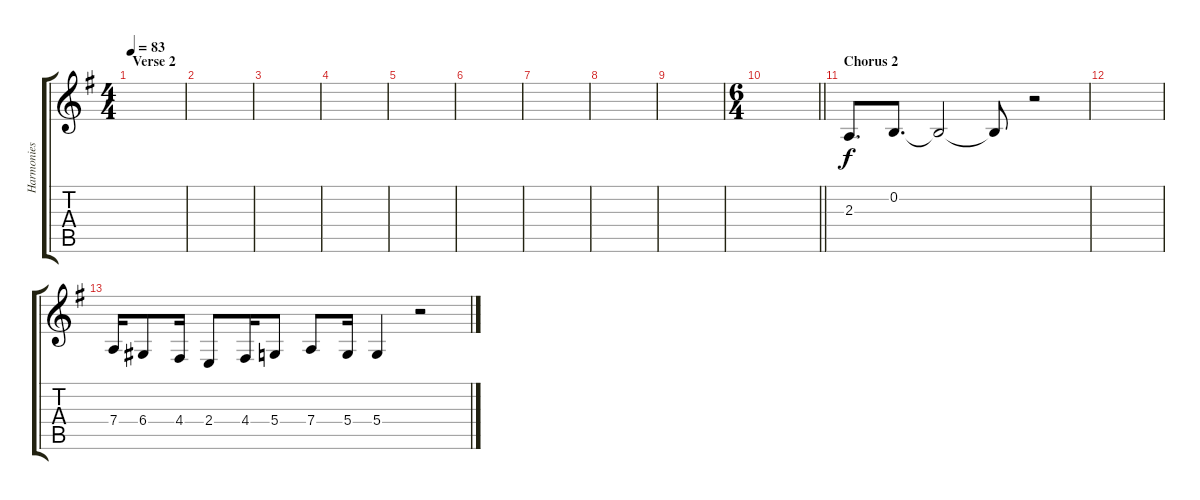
\track ("Harmonies" "Harmonies") {instrument oboe}
\staff {score tabs}
\tuning (E4 B3 G3 D3 A2 E2) {hide}
\ts (4 4)
\section ("" "Verse 2")
\tempo 83
\clef g2
\ks eminor
|
|
|
|
|
|
|
|
|
\ts (6 4)
\barLineRight lightlight
|
\section ("" "Chorus 2")
2.3.8{d} 0.2.8{d} 0.2{t}.2 0.2{t}.8 r.2 |
|
7.4.16 6.4.8 4.4.16 2.4.8 4.4.16 5.4.8 7.4.8 5.4.16 5.4.4 r.2
